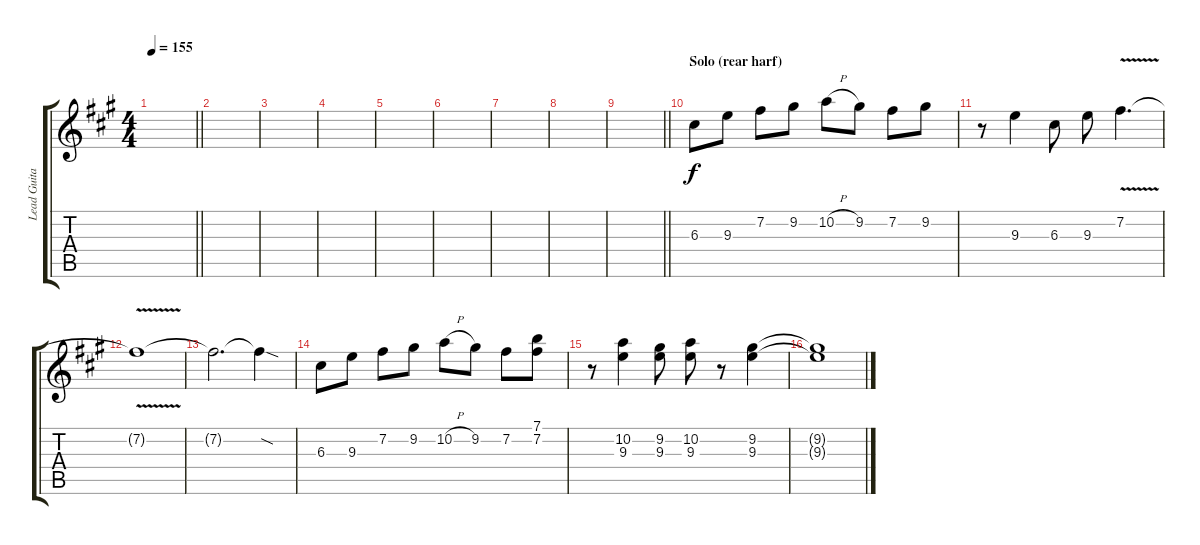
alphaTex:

\track ("Lead Guitar2" "Lead Guita") {instrument distortionguitar}
\staff {score tabs}
\tuning (E4 B3 G3 D3 A2 E2) {hide}
\ts (4 4)
\tempo 155
\clef g2
\barLineRight lightlight
\ks a
|
|
|
|
|
|
|
|
\barLineRight lightlight
|
\section ("" "Solo (rear harf)")
6.3.8 9.3.8 7.2.8 9.2.8 10.2{h}.8 9.2.8 7.2.8 9.2.8 |
r.8 9.3.4 6.3.8 9.3.8 7.2{v}.4{d} |
7.2{t}.1 |
7.2{t}.2{d} 7.2{sod t}.4 |
6.3.8 9.3.8 7.2.8 9.2.8 10.2{h}.8 9.2.8 7.2.8 (7.1 7.2).8 |
r.8 (10.2 9.3).4 (9.2 9.3).8 (10.2 9.3).8 r.8 (9.2 9.3).4 |
(9.2{t} 9.3{t}).1
